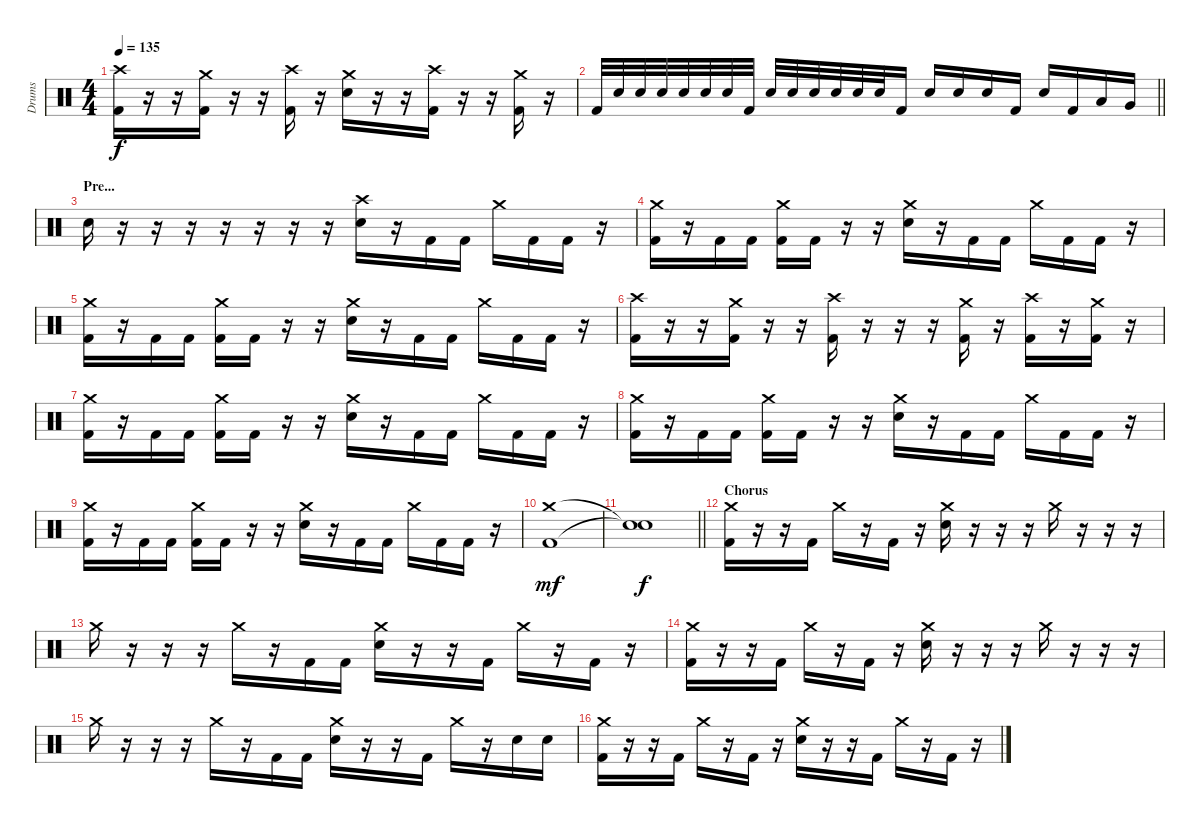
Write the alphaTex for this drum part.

\track ("Drums" "Drums") {instrument percussion}
\staff {score}
\articulation defaults
\ts (4 4)
\tempo 135
\clef neutral
\ks c
("Crash high (hit)" "Kick (hit) 2").16{dy f} r.16 r.16 ("Crash medium (hit)" "Kick (hit) 2").16 r.16 r.16 ("Crash high (hit)" "Kick (hit) 2").16 r.16 ("Crash medium (hit)" "Electric Snare (hit)").16 r.16 r.16 ("Crash high (hit)" "Kick (hit) 2").16 r.16 r.16 ("Crash medium (hit)" "Kick (hit) 2").16 r.16 |
\barLineRight lightlight "Kick (hit) 2".32 "Electric Snare (hit)".32 "Electric Snare (hit)".32 "Electric Snare (hit)".32 "Electric Snare (hit)".32 "Electric Snare (hit)".32 "Electric Snare (hit)".32 "Kick (hit) 2".32 "Electric Snare (hit)".32 "Electric Snare (hit)".32 "Electric Snare (hit)".32 "Electric Snare (hit)".32 "Electric Snare (hit)".32 "Electric Snare (hit)".32 "Kick (hit) 2".16 "Electric Snare (hit)".16 "Electric Snare (hit)".16 "Electric Snare (hit)".16 "Kick (hit) 2".16 "Electric Snare (hit)".16 "Kick (hit) 2".16 "Low Tom (hit)".16 "Very Low Tom (hit)".16
|
\section ("" "Pre...")
"Electric Snare (hit)".16 r.16 r.16 r.16 r.16 r.16 r.16 r.16 ("Crash high (hit)" "Electric Snare (hit)").16 r.16 "Kick (hit) 2".16 "Kick (hit) 2".16 "Crash medium (hit)".16 "Kick (hit) 2".16 "Kick (hit) 2".16 r.16 |
("Crash medium (hit)" "Kick (hit) 2").16 r.16 "Kick (hit) 2".16 "Kick (hit) 2".16 ("Crash medium (hit)" "Kick (hit) 2").16 "Kick (hit) 2".16 r.16 r.16 ("Crash medium (hit)" "Electric Snare (hit)").16 r.16 "Kick (hit) 2".16 "Kick (hit) 2".16 "Crash medium (hit)".16 "Kick (hit) 2".16 "Kick (hit) 2".16 r.16 |
("Crash medium (hit)" "Kick (hit) 2").16 r.16 "Kick (hit) 2".16 "Kick (hit) 2".16 ("Crash medium (hit)" "Kick (hit) 2").16 "Kick (hit) 2".16 r.16 r.16 ("Crash medium (hit)" "Electric Snare (hit)").16 r.16 "Kick (hit) 2".16 "Kick (hit) 2".16 "Crash medium (hit)".16 "Kick (hit) 2".16 "Kick (hit) 2".16 r.16 |
("Crash high (hit)" "Kick (hit) 2").16 r.16 r.16 ("Crash medium (hit)" "Kick (hit) 2").16 r.16 r.16 ("Crash high (hit)" "Kick (hit) 2").16 r.16 r.16 r.16 ("Crash medium (hit)" "Kick (hit) 2").16 r.16 ("Crash high (hit)" "Kick (hit) 2").16 r.16 ("Crash medium (hit)" "Kick (hit) 2").16 r.16 |
("Crash medium (hit)" "Kick (hit) 2").16 r.16 "Kick (hit) 2".16 "Kick (hit) 2".16 ("Crash medium (hit)" "Kick (hit) 2").16 "Kick (hit) 2".16 r.16 r.16 ("Crash medium (hit)" "Electric Snare (hit)").16 r.16 "Kick (hit) 2".16 "Kick (hit) 2".16 "Crash medium (hit)".16 "Kick (hit) 2".16 "Kick (hit) 2".16 r.16 |
("Crash medium (hit)" "Kick (hit) 2").16 r.16 "Kick (hit) 2".16 "Kick (hit) 2".16 ("Crash medium (hit)" "Kick (hit) 2").16 "Kick (hit) 2".16 r.16 r.16 ("Crash medium (hit)" "Electric Snare (hit)").16 r.16 "Kick (hit) 2".16 "Kick (hit) 2".16 "Crash medium (hit)".16 "Kick (hit) 2".16 "Kick (hit) 2".16 r.16 |
("Crash medium (hit)" "Kick (hit) 2").16 r.16 "Kick (hit) 2".16 "Kick (hit) 2".16 ("Crash medium (hit)" "Kick (hit) 2").16 "Kick (hit) 2".16 r.16 r.16 ("Crash medium (hit)" "Electric Snare (hit)").16 r.16 "Kick (hit) 2".16 "Kick (hit) 2".16 "Crash medium (hit)".16 "Kick (hit) 2".16 "Kick (hit) 2".16 r.16 |
("Crash medium (hit)" "Kick (hit) 2").1{dy mf} |
\barLineRight lightlight
("Snare (hit)"{t} "Snare (hit)"{t}).1{dy f} |
\section ("" "Chorus")
("Crash medium (hit)" "Kick (hit) 2").16 r.16 r.16 "Kick (hit) 2".16 "Crash medium (hit)".16 r.16 "Kick (hit) 2".16 r.16 ("Crash medium (hit)" "Electric Snare (hit)").16 r.16 r.16 r.16 "Crash medium (hit)".16 r.16 r.16 r.16 |
"Crash medium (hit)".16 r.16 r.16 r.16 "Crash medium (hit)".16 r.16 "Kick (hit) 2".16 "Kick (hit) 2".16 ("Crash medium (hit)" "Electric Snare (hit)").16 r.16 r.16 "Kick (hit) 2".16 "Crash medium (hit)".16 r.16 "Kick (hit) 2".16 r.16 |
("Crash medium (hit)" "Kick (hit) 2").16 r.16 r.16 "Kick (hit) 2".16 "Crash medium (hit)".16 r.16 "Kick (hit) 2".16 r.16 ("Crash medium (hit)" "Electric Snare (hit)").16 r.16 r.16 r.16 "Crash medium (hit)".16 r.16 r.16 r.16 |
"Crash medium (hit)".16 r.16 r.16 r.16 "Crash medium (hit)".16 r.16 "Kick (hit) 2".16 "Kick (hit) 2".16 ("Crash medium (hit)" "Electric Snare (hit)").16 r.16 r.16 "Kick (hit) 2".16 "Crash medium (hit)".16 r.16 "Electric Snare (hit)".16 "Electric Snare (hit)".16 |
("Crash medium (hit)" "Kick (hit) 2").16 r.16 r.16 "Kick (hit) 2".16 "Crash medium (hit)".16 r.16 "Kick (hit) 2".16 r.16 ("Crash medium (hit)" "Electric Snare (hit)").16 r.16 r.16 "Kick (hit) 2".16 "Crash medium (hit)".16 r.16 "Kick (hit) 2".16 r.16
